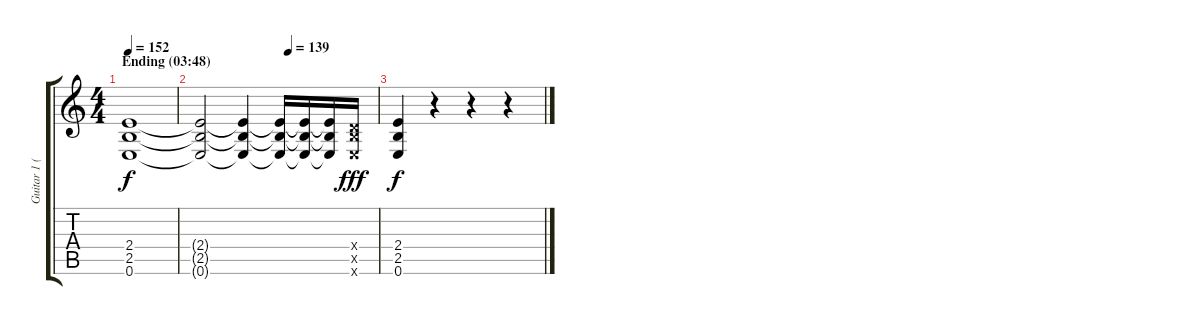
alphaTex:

\track ("Guitar 1 (Dave Kushner)" "Guitar 1 (") {instrument overdrivenguitar}
\staff {score tabs}
\tuning (E4 B3 G3 D3 A2 E2) {hide}
\ts (4 4)
\section ("" "Ending (03:48)")
\tempo 152
\clef g2
\ks c
(2.4 2.5 0.6).1{dy f} |
\tempo (139 0.5)
(2.4{t} 2.5{t} 0.6{t}).2 (2.4{t} 2.5{t} 0.6{t}).4 (2.4{t} 2.5{t} 0.6{t}).16 (2.4{t} 2.5{t} 0.6{t}).16 (2.4{t} 2.5{t} 0.6{t}).16 (0.4{x} 2.5{x} 0.6{x}).16{dy fff} |
(2.4 2.5 0.6).4{dy f} r.4 r.4 r.4
